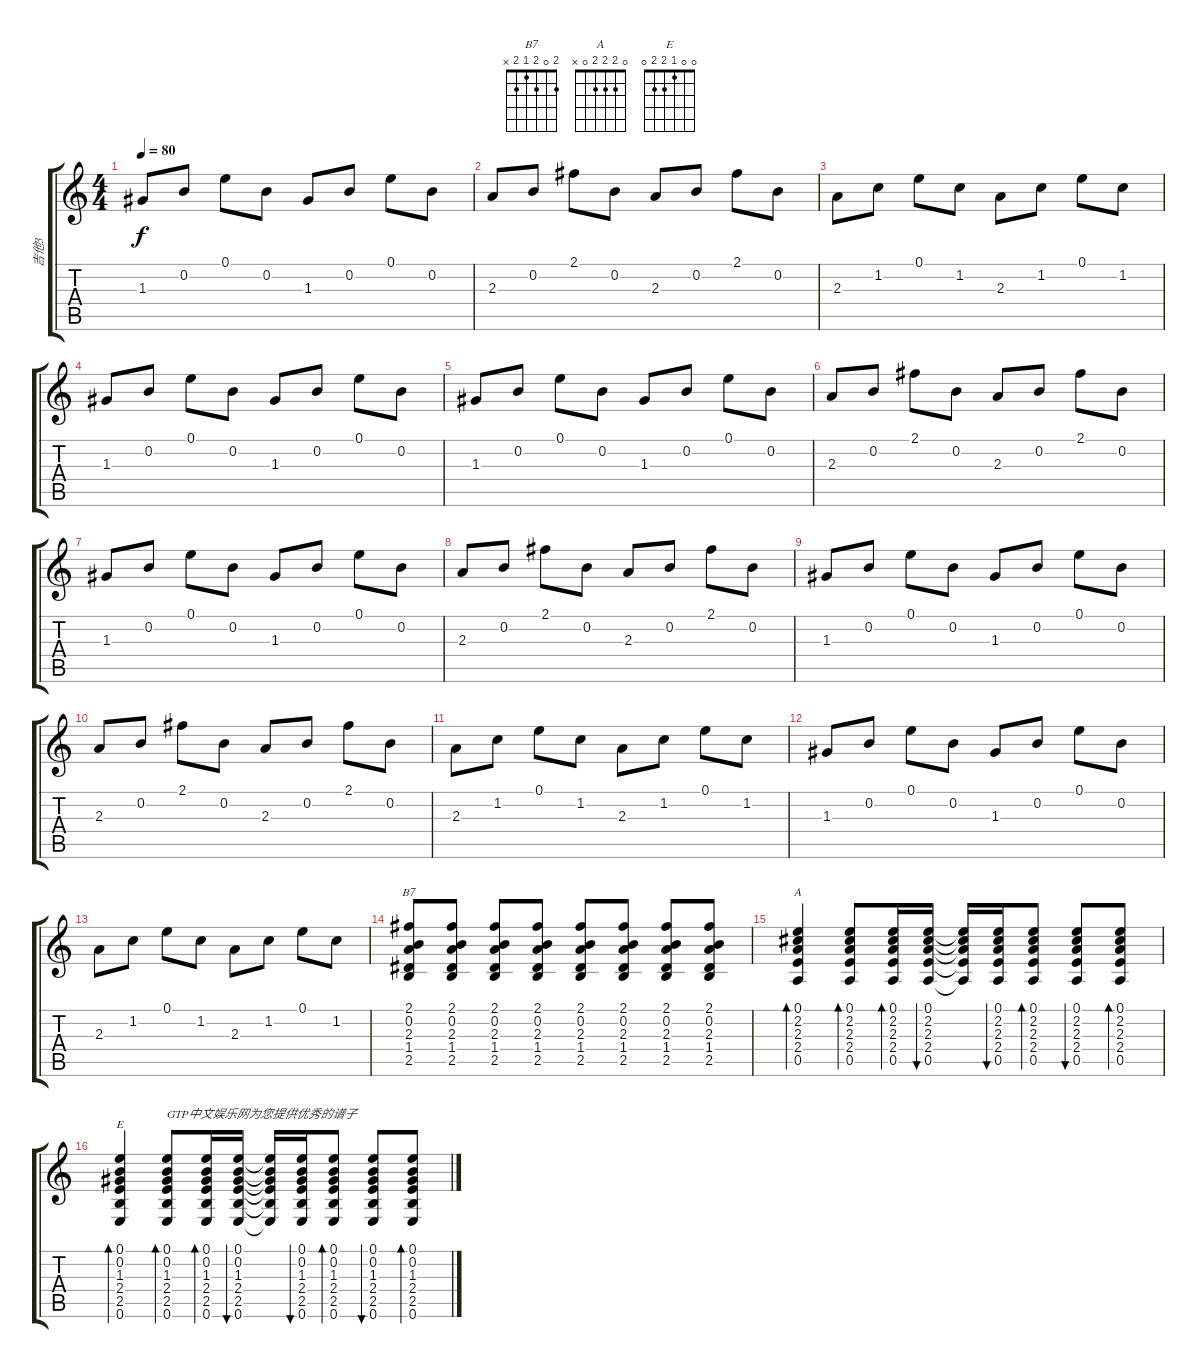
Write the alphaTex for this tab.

\track ("吉他3" "吉他3") {instrument acousticguitarsteel}
\staff {score tabs}
\tuning (E4 B3 G3 D3 A2 E2) {hide}
\chord ("B7" 2 0 2 1 2 x)
\chord ("A" 0 2 2 2 0 x)
\chord ("E" 0 0 1 2 2 0)
\ts (4 4)
\tempo 80
\clef g2
\ks c
1.3.8{dy f} 0.2.8 0.1.8 0.2.8 1.3.8 0.2.8 0.1.8 0.2.8 |
2.3.8 0.2.8 2.1.8 0.2.8 2.3.8 0.2.8 2.1.8 0.2.8 |
2.3.8 1.2.8 0.1.8 1.2.8 2.3.8 1.2.8 0.1.8 1.2.8 |
1.3.8 0.2.8 0.1.8 0.2.8 1.3.8 0.2.8 0.1.8 0.2.8 |
1.3.8 0.2.8 0.1.8 0.2.8 1.3.8 0.2.8 0.1.8 0.2.8 |
2.3.8 0.2.8 2.1.8 0.2.8 2.3.8 0.2.8 2.1.8 0.2.8 |
1.3.8 0.2.8 0.1.8 0.2.8 1.3.8 0.2.8 0.1.8 0.2.8 |
2.3.8 0.2.8 2.1.8 0.2.8 2.3.8 0.2.8 2.1.8 0.2.8 |
1.3.8 0.2.8 0.1.8 0.2.8 1.3.8 0.2.8 0.1.8 0.2.8 |
2.3.8 0.2.8 2.1.8 0.2.8 2.3.8 0.2.8 2.1.8 0.2.8 |
2.3.8 1.2.8 0.1.8 1.2.8 2.3.8 1.2.8 0.1.8 1.2.8 |
1.3.8 0.2.8 0.1.8 0.2.8 1.3.8 0.2.8 0.1.8 0.2.8 |
2.3.8 1.2.8 0.1.8 1.2.8 2.3.8 1.2.8 0.1.8 1.2.8 |
(2.1 0.2 2.3 1.4 2.5).8{ch "B7"} (2.1 0.2 2.3 1.4 2.5).8 (2.1 0.2 2.3 1.4 2.5).8 (2.1 0.2 2.3 1.4 2.5).8 (2.1 0.2 2.3 1.4 2.5).8 (2.1 0.2 2.3 1.4 2.5).8 (2.1 0.2 2.3 1.4 2.5).8 (2.1 0.2 2.3 1.4 2.5).8 |
(0.1 2.2 2.3 2.4 0.5).4{bd 30 ch "A"} (0.1 2.2 2.3 2.4 0.5).8{bd 30} (0.1 2.2 2.3 2.4 0.5).16{bd 30} (0.1 2.2 2.3 2.4 0.5).16{bu 30} (0.1{t} 2.2{t} 2.3{t} 2.4{t} 0.5{t}).16 (0.1 2.2 2.3 2.4 0.5).16{bu 30} (0.1 2.2 2.3 2.4 0.5).8{bd 30} (0.1 2.2 2.3 2.4 0.5).8{bu 30} (0.1 2.2 2.3 2.4 0.5).8{bd 30} |
(0.1 0.2 1.3 2.4 2.5 0.6).4{bd 30 ch "E"} (0.1 0.2 1.3 2.4 2.5 0.6).8{bd 30 txt "GTP中文娱乐网为您提供优秀的谱子"} (0.1 0.2 1.3 2.4 2.5 0.6).16{bd 30} (0.1 0.2 1.3 2.4 2.5 0.6).16{bu 30} (0.1{t} 0.2{t} 1.3{t} 2.4{t} 2.5{t} 0.6{t}).16 (0.1 0.2 1.3 2.4 2.5 0.6).16{bu 30} (0.1 0.2 1.3 2.4 2.5 0.6).8{bd 30} (0.1 0.2 1.3 2.4 2.5 0.6).8{bu 30} (0.1 0.2 1.3 2.4 2.5 0.6).8{bd 30}
